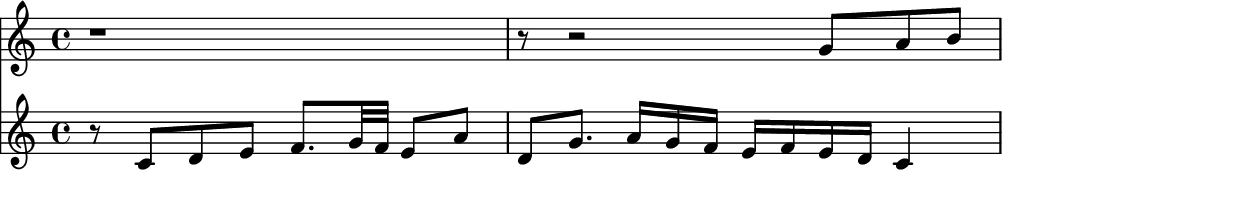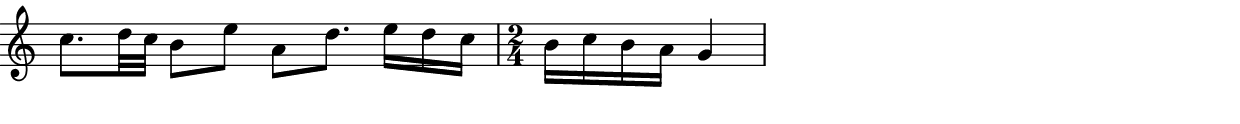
\include "lilypond-book-preamble.ly"
\paper {
  #(define dump-extents #t)

  indent = 0\mm
  line-width = 210\mm - 2.0 * 0.4\in
  ragged-right = ##t
  force-assignment = #""
  line-width = #(- line-width (* mm  3.000000))
}
\header {
  title = ""
  composer = ""
}
\layout {
}

<<
    \new Staff {   \set Staff.instrumentName = "" \set Staff.shortInstrumentName = "" \time 4/4 r1 r8 r2 g'8 a'8 b'8 c''8. d''32 c''32 b'8 e''8 a'8 d''8. e''16 d''16 c''16 \time 2/4 b'16 c''16 b'16 a'16 g'4
               }
    \new Staff {   \set Staff.instrumentName = "" \set Staff.shortInstrumentName = "" \time 4/4 r8 c'8 d'8 e'8 f'8. g'32 f'32 e'8 a'8 d'8 g'8. a'16 g'16 f'16 e'16 f'16 e'16 d'16 c'4
               }
>>